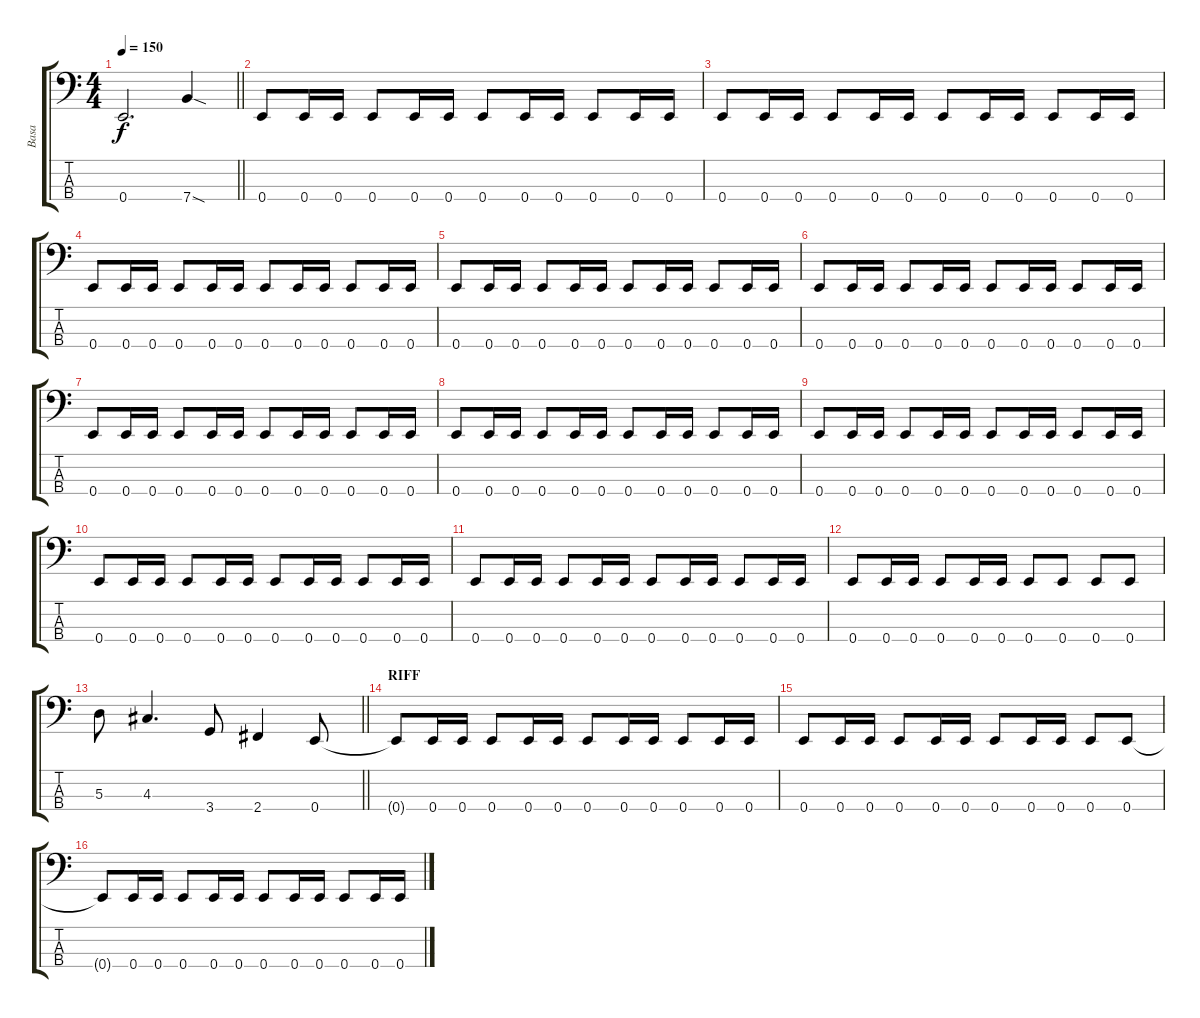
\track ("Basa" "Basa") {instrument electricbassfinger}
\staff {score tabs}
\tuning (G2 D2 A1 E1) {hide}
\ts (4 4)
\tempo 150
\clef f4
\barLineRight lightlight
\ks c
0.4{t}.2{d dy f} 7.4{sod}.4{volume 16} |
\section ("" "")
0.4.8 0.4.16 0.4.16 0.4.8 0.4.16 0.4.16 0.4.8 0.4.16 0.4.16 0.4.8 0.4.16 0.4.16 |
0.4.8 0.4.16 0.4.16 0.4.8 0.4.16 0.4.16 0.4.8 0.4.16 0.4.16 0.4.8 0.4.16 0.4.16 |
0.4.8 0.4.16 0.4.16 0.4.8 0.4.16 0.4.16 0.4.8 0.4.16 0.4.16 0.4.8 0.4.16 0.4.16 |
0.4.8 0.4.16 0.4.16 0.4.8 0.4.16 0.4.16 0.4.8 0.4.16 0.4.16 0.4.8 0.4.16 0.4.16 |
0.4.8 0.4.16 0.4.16 0.4.8 0.4.16 0.4.16 0.4.8 0.4.16 0.4.16 0.4.8 0.4.16 0.4.16 |
0.4.8 0.4.16 0.4.16 0.4.8 0.4.16 0.4.16 0.4.8 0.4.16 0.4.16 0.4.8 0.4.16 0.4.16 |
0.4.8 0.4.16 0.4.16 0.4.8 0.4.16 0.4.16 0.4.8 0.4.16 0.4.16 0.4.8 0.4.16 0.4.16 |
0.4.8 0.4.16 0.4.16 0.4.8 0.4.16 0.4.16 0.4.8 0.4.16 0.4.16 0.4.8 0.4.16 0.4.16 |
0.4.8 0.4.16 0.4.16 0.4.8 0.4.16 0.4.16 0.4.8 0.4.16 0.4.16 0.4.8 0.4.16 0.4.16 |
0.4.8 0.4.16 0.4.16 0.4.8 0.4.16 0.4.16 0.4.8 0.4.16 0.4.16 0.4.8 0.4.16 0.4.16 |
0.4.8 0.4.16 0.4.16 0.4.8 0.4.16 0.4.16 0.4.8 0.4.8 0.4.8 0.4.8 |
\barLineRight lightlight
5.3.8 4.3.4{d} 3.4.8 2.4.4 0.4.8 |
\section ("" "RIFF")
0.4{t}.8 0.4.16 0.4.16 0.4.8 0.4.16 0.4.16 0.4.8 0.4.16 0.4.16 0.4.8 0.4.16 0.4.16 |
0.4.8 0.4.16 0.4.16 0.4.8 0.4.16 0.4.16 0.4.8 0.4.16 0.4.16 0.4.8 0.4.8 |
0.4{t}.8 0.4.16 0.4.16 0.4.8 0.4.16 0.4.16 0.4.8 0.4.16 0.4.16 0.4.8 0.4.16 0.4.16
